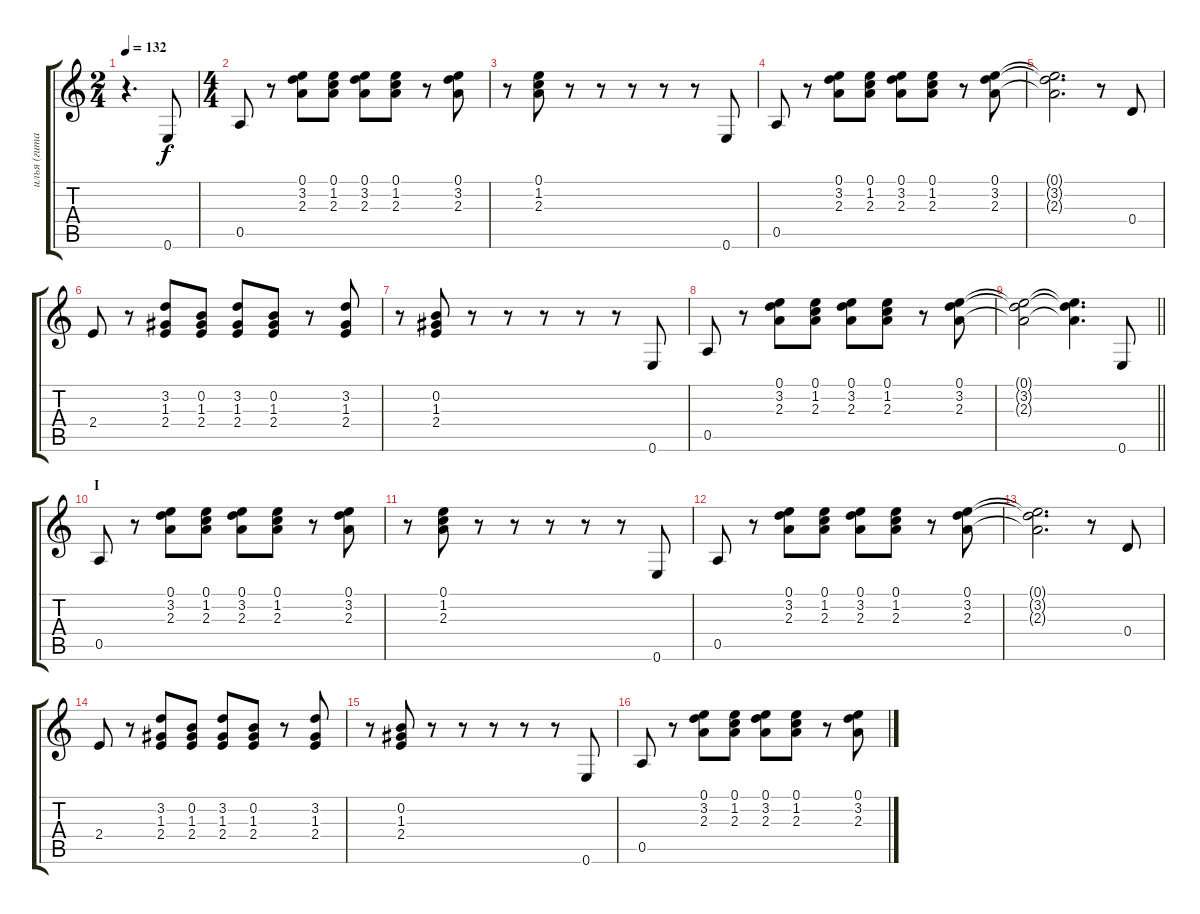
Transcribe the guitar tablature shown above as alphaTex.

\track ("илья (гитара)" "илья (гита") {instrument electricguitarclean}
\staff {score tabs}
\tuning (E4 B3 G3 D3 A2 E2) {hide}
\ts (2 4)
\tempo 132
\clef g2
\ks c
r.4{d dy f instrument electricguitarclean} 0.6.8 |
\ts (4 4)
0.5.8 r.8 (0.1 3.2 2.3).8 (0.1 1.2 2.3).8 (0.1 3.2 2.3).8 (0.1 1.2 2.3).8 r.8 (0.1 3.2 2.3).8 |
r.8 (0.1 1.2 2.3).8 r.8 r.8 r.8 r.8 r.8 0.6.8 |
0.5.8 r.8 (0.1 3.2 2.3).8 (0.1 1.2 2.3).8 (0.1 3.2 2.3).8 (0.1 1.2 2.3).8 r.8 (0.1 3.2 2.3).8 |
(0.1{t} 3.2{t} 2.3{t}).2{d} r.8 0.4.8 |
2.4.8 r.8 (3.2 1.3 2.4).8 (0.2 1.3 2.4).8 (3.2 1.3 2.4).8 (0.2 1.3 2.4).8 r.8 (3.2 1.3 2.4).8 |
r.8 (0.2 1.3 2.4).8 r.8 r.8 r.8 r.8 r.8 0.6.8 |
0.5.8 r.8 (0.1 3.2 2.3).8 (0.1 1.2 2.3).8 (0.1 3.2 2.3).8 (0.1 1.2 2.3).8 r.8 (0.1 3.2 2.3).8 |
\barLineRight lightlight
(0.1{t} 3.2{t} 2.3{t}).2 (0.1{t} 3.2{t} 2.3{t}).4{d} 0.6.8 |
\section ("" "I")
0.5.8 r.8 (0.1 3.2 2.3).8 (0.1 1.2 2.3).8 (0.1 3.2 2.3).8 (0.1 1.2 2.3).8 r.8 (0.1 3.2 2.3).8 |
r.8 (0.1 1.2 2.3).8 r.8 r.8 r.8 r.8 r.8 0.6.8 |
0.5.8 r.8 (0.1 3.2 2.3).8 (0.1 1.2 2.3).8 (0.1 3.2 2.3).8 (0.1 1.2 2.3).8 r.8 (0.1 3.2 2.3).8 |
(0.1{t} 3.2{t} 2.3{t}).2{d} r.8 0.4.8 |
2.4.8 r.8 (3.2 1.3 2.4).8 (0.2 1.3 2.4).8 (3.2 1.3 2.4).8 (0.2 1.3 2.4).8 r.8 (3.2 1.3 2.4).8 |
r.8 (0.2 1.3 2.4).8 r.8 r.8 r.8 r.8 r.8 0.6.8 |
0.5.8 r.8 (0.1 3.2 2.3).8 (0.1 1.2 2.3).8 (0.1 3.2 2.3).8 (0.1 1.2 2.3).8 r.8 (0.1 3.2 2.3).8
